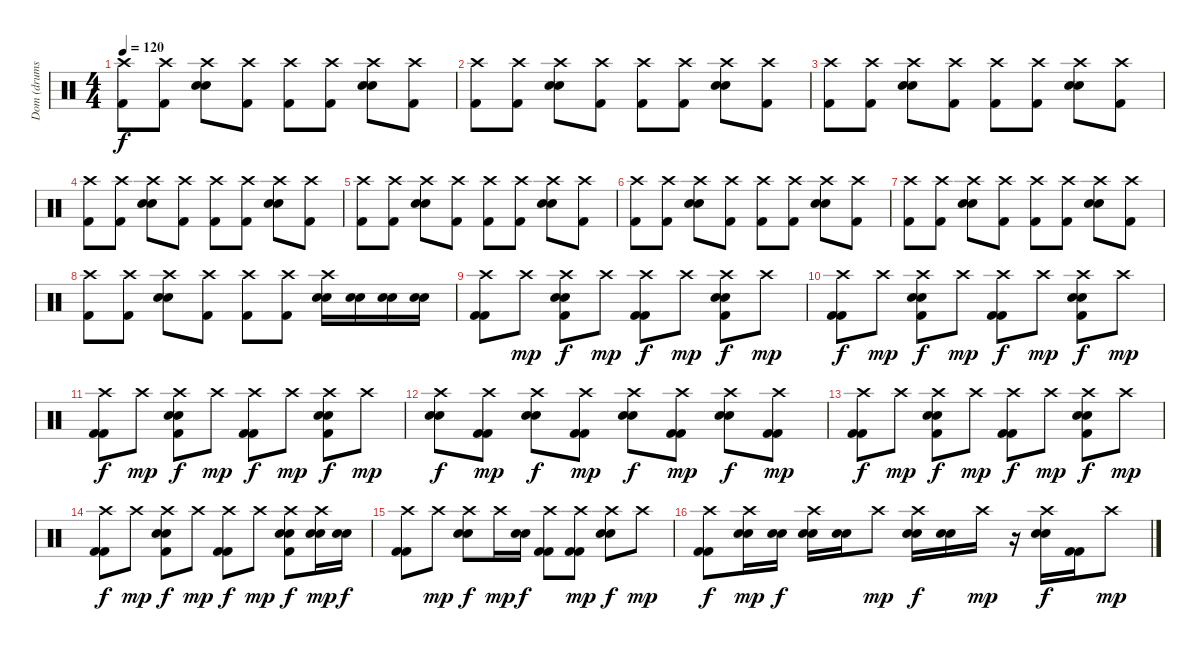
\track ("Dom (drums)" "Dom (drums") {instrument percussion}
\staff {score}
\articulation defaults
\ts (4 4)
\tempo 120
\clef neutral
\ks c
("Crash high (hit)" "Kick (hit) 2").8{dy f} ("Crash high (hit)" "Kick (hit) 2").8 ("Crash high (hit)" "Electric Snare (hit)" "Electric Snare (hit)").8 ("Crash high (hit)" "Kick (hit) 2").8 ("Crash high (hit)" "Kick (hit) 2").8 ("Crash high (hit)" "Kick (hit) 2").8 ("Crash high (hit)" "Electric Snare (hit)" "Electric Snare (hit)").8 ("Crash high (hit)" "Kick (hit) 2").8 |
("Crash high (hit)" "Kick (hit) 2").8 ("Crash high (hit)" "Kick (hit) 2").8 ("Crash high (hit)" "Electric Snare (hit)" "Electric Snare (hit)").8 ("Crash high (hit)" "Kick (hit) 2").8 ("Crash high (hit)" "Kick (hit) 2").8 ("Crash high (hit)" "Kick (hit) 2").8 ("Crash high (hit)" "Electric Snare (hit)" "Electric Snare (hit)").8 ("Crash high (hit)" "Kick (hit) 2").8 |
("Crash high (hit)" "Kick (hit) 2").8 ("Crash high (hit)" "Kick (hit) 2").8 ("Crash high (hit)" "Electric Snare (hit)" "Electric Snare (hit)").8 ("Crash high (hit)" "Kick (hit) 2").8 ("Crash high (hit)" "Kick (hit) 2").8 ("Crash high (hit)" "Kick (hit) 2").8 ("Crash high (hit)" "Electric Snare (hit)" "Electric Snare (hit)").8 ("Crash high (hit)" "Kick (hit) 2").8 |
("Crash high (hit)" "Kick (hit) 2").8 ("Crash high (hit)" "Kick (hit) 2").8 ("Crash high (hit)" "Electric Snare (hit)" "Electric Snare (hit)").8 ("Crash high (hit)" "Kick (hit) 2").8 ("Crash high (hit)" "Kick (hit) 2").8 ("Crash high (hit)" "Kick (hit) 2").8 ("Crash high (hit)" "Electric Snare (hit)" "Electric Snare (hit)").8 ("Crash high (hit)" "Kick (hit) 2").8 |
("Crash high (hit)" "Kick (hit) 2").8 ("Crash high (hit)" "Kick (hit) 2").8 ("Crash high (hit)" "Electric Snare (hit)" "Electric Snare (hit)").8 ("Crash high (hit)" "Kick (hit) 2").8 ("Crash high (hit)" "Kick (hit) 2").8 ("Crash high (hit)" "Kick (hit) 2").8 ("Crash high (hit)" "Electric Snare (hit)" "Electric Snare (hit)").8 ("Crash high (hit)" "Kick (hit) 2").8 |
("Crash high (hit)" "Kick (hit) 2").8 ("Crash high (hit)" "Kick (hit) 2").8 ("Crash high (hit)" "Electric Snare (hit)" "Electric Snare (hit)").8 ("Crash high (hit)" "Kick (hit) 2").8 ("Crash high (hit)" "Kick (hit) 2").8 ("Crash high (hit)" "Kick (hit) 2").8 ("Crash high (hit)" "Electric Snare (hit)" "Electric Snare (hit)").8 ("Crash high (hit)" "Kick (hit) 2").8 |
("Crash high (hit)" "Kick (hit) 2").8 ("Crash high (hit)" "Kick (hit) 2").8 ("Crash high (hit)" "Electric Snare (hit)" "Electric Snare (hit)").8 ("Crash high (hit)" "Kick (hit) 2").8 ("Crash high (hit)" "Kick (hit) 2").8 ("Crash high (hit)" "Kick (hit) 2").8 ("Crash high (hit)" "Electric Snare (hit)" "Electric Snare (hit)").8 ("Crash high (hit)" "Kick (hit) 2").8 |
("Crash high (hit)" "Kick (hit) 2").8 ("Crash high (hit)" "Kick (hit) 2").8 ("Crash high (hit)" "Electric Snare (hit)" "Electric Snare (hit)").8 ("Crash high (hit)" "Kick (hit) 2").8 ("Crash high (hit)" "Kick (hit) 2").8 ("Crash high (hit)" "Kick (hit) 2").8 ("Crash high (hit)" "Electric Snare (hit)" "Electric Snare (hit)").16 ("Electric Snare (hit)" "Electric Snare (hit)").16 ("Electric Snare (hit)" "Electric Snare (hit)").16 ("Electric Snare (hit)" "Electric Snare (hit)").16 |
("Crash high (hit)" "Kick (hit) 2" "Kick (hit) 2").8 "Crash high (hit)".8{dy mp} ("Crash high (hit)" "Kick (hit) 2" "Electric Snare (hit)" "Electric Snare (hit)").8{dy f} "Crash high (hit)".8{dy mp} ("Crash high (hit)" "Kick (hit) 2" "Kick (hit) 2").8{dy f} "Crash high (hit)".8{dy mp} ("Crash high (hit)" "Kick (hit) 2" "Electric Snare (hit)" "Electric Snare (hit)").8{dy f} "Crash high (hit)".8{dy mp} |
("Crash high (hit)" "Kick (hit) 2" "Kick (hit) 2").8{dy f} "Crash high (hit)".8{dy mp} ("Crash high (hit)" "Kick (hit) 2" "Electric Snare (hit)" "Electric Snare (hit)").8{dy f} "Crash high (hit)".8{dy mp} ("Crash high (hit)" "Kick (hit) 2" "Kick (hit) 2").8{dy f} "Crash high (hit)".8{dy mp} ("Crash high (hit)" "Kick (hit) 2" "Electric Snare (hit)" "Electric Snare (hit)").8{dy f} "Crash high (hit)".8{dy mp} |
("Crash high (hit)" "Kick (hit) 2" "Kick (hit) 2").8{dy f} "Crash high (hit)".8{dy mp} ("Crash high (hit)" "Kick (hit) 2" "Electric Snare (hit)" "Electric Snare (hit)").8{dy f} "Crash high (hit)".8{dy mp} ("Crash high (hit)" "Kick (hit) 2" "Kick (hit) 2").8{dy f} "Crash high (hit)".8{dy mp} ("Crash high (hit)" "Kick (hit) 2" "Electric Snare (hit)" "Electric Snare (hit)").8{dy f} "Crash high (hit)".8{dy mp} |
("Crash high (hit)" "Electric Snare (hit)" "Electric Snare (hit)").8{dy f} ("Crash high (hit)" "Kick (hit) 2" "Kick (hit) 2").8{dy mp} ("Crash high (hit)" "Electric Snare (hit)" "Electric Snare (hit)").8{dy f} ("Crash high (hit)" "Kick (hit) 2" "Kick (hit) 2").8{dy mp} ("Crash high (hit)" "Electric Snare (hit)" "Electric Snare (hit)").8{dy f} ("Crash high (hit)" "Kick (hit) 2" "Kick (hit) 2").8{dy mp} ("Crash high (hit)" "Electric Snare (hit)" "Electric Snare (hit)").8{dy f} ("Crash high (hit)" "Kick (hit) 2" "Kick (hit) 2").8{dy mp} |
("Crash high (hit)" "Kick (hit) 2" "Kick (hit) 2").8{dy f} "Crash high (hit)".8{dy mp} ("Crash high (hit)" "Kick (hit) 2" "Electric Snare (hit)" "Electric Snare (hit)").8{dy f} "Crash high (hit)".8{dy mp} ("Crash high (hit)" "Kick (hit) 2" "Kick (hit) 2").8{dy f} "Crash high (hit)".8{dy mp} ("Crash high (hit)" "Kick (hit) 2" "Electric Snare (hit)" "Electric Snare (hit)").8{dy f} "Crash high (hit)".8{dy mp} |
("Crash high (hit)" "Kick (hit) 2" "Kick (hit) 2").8{dy f} "Crash high (hit)".8{dy mp} ("Crash high (hit)" "Kick (hit) 2" "Electric Snare (hit)" "Electric Snare (hit)").8{dy f} "Crash high (hit)".8{dy mp} ("Crash high (hit)" "Kick (hit) 2" "Kick (hit) 2").8{dy f} "Crash high (hit)".8{dy mp} ("Crash high (hit)" "Kick (hit) 2" "Electric Snare (hit)" "Electric Snare (hit)").8{dy f} ("Crash high (hit)" "Electric Snare (hit)" "Electric Snare (hit)").16{dy mp} ("Electric Snare (hit)" "Electric Snare (hit)").16{dy f} |
("Crash high (hit)" "Kick (hit) 2" "Kick (hit) 2").8 "Crash high (hit)".8{dy mp} ("Crash high (hit)" "Electric Snare (hit)" "Electric Snare (hit)").8{dy f} "Crash high (hit)".16{dy mp} ("Electric Snare (hit)" "Electric Snare (hit)").16{dy f} ("Crash high (hit)" "Kick (hit) 2" "Kick (hit) 2").8 ("Crash high (hit)" "Kick (hit) 2" "Kick (hit) 2").8{dy mp} ("Crash high (hit)" "Electric Snare (hit)" "Electric Snare (hit)").8{dy f} "Crash high (hit)".8{dy mp} |
("Crash high (hit)" "Kick (hit) 2" "Kick (hit) 2").8{dy f} ("Crash high (hit)" "Electric Snare (hit)" "Electric Snare (hit)").16{dy mp} ("Electric Snare (hit)" "Electric Snare (hit)").16{dy f} ("Crash high (hit)" "Electric Snare (hit)" "Electric Snare (hit)").16 ("Electric Snare (hit)" "Electric Snare (hit)").16 "Crash high (hit)".8{dy mp} ("Crash high (hit)" "Electric Snare (hit)" "Electric Snare (hit)").16{dy f} ("Electric Snare (hit)" "Electric Snare (hit)").16 "Crash high (hit)".16{dy mp} r.16 ("Crash high (hit)" "Electric Snare (hit)" "Electric Snare (hit)").16{dy f} ("Kick (hit) 2" "Kick (hit) 2").16 "Crash high (hit)".8{dy mp}
